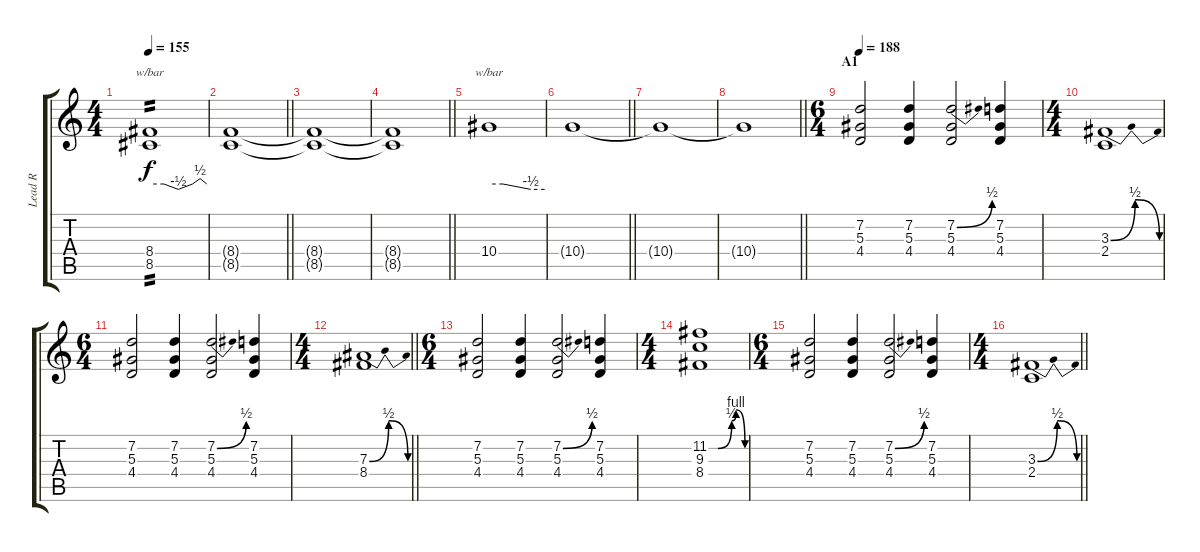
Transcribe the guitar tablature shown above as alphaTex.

\track ("Lead R" "Lead R") {instrument overdrivenguitar}
\staff {score tabs}
\tuning (C4 G3 Eb3 Bb2 F2 C2) {hide}
\ts (4 4)
\section ("" "")
\tempo 155
\clef g2
\ks c
(8.4 8.5).1{tbe (custom default 0 0 15 0 30 -2 45 0 53 2 60 0) tp 2 dy f} |
\barLineRight lightlight
(8.4{t} 8.5{t}).1 |
(8.4{t} 8.5{t}).1 |
\barLineRight lightlight
(8.4{t} 8.5{t}).1 |
\section ("" "")
10.4.1{tbe (custom default 0 0 15 0 45 -2 60 -2)} |
\barLineRight lightlight
10.4{t}.1 |
10.4{t}.1 |
\barLineRight lightlight
10.4{t}.1 |
\ts (6 4)
\section ("" "A1")
\tempo 188
(7.2 5.3 4.4).2 (7.2 5.3 4.4).4 (7.2{be (bend 0 0 60 2)} 5.3 4.4).2 (7.2 5.3 4.4).4 |
\ts (4 4)
(3.3{be (bendrelease 0 0 55 2 55 2 60 0)} 2.4).1 |
\ts (6 4)
(7.2 5.3 4.4).2 (7.2 5.3 4.4).4 (7.2{be (bend 0 0 60 2)} 5.3 4.4).2 (7.2 5.3 4.4).4 |
\ts (4 4)
\barLineRight lightlight
(7.3{be (bendrelease 0 0 55 2 55 2 60 0)} 8.4).1 |
\ts (6 4)
\section ("" "")
(7.2 5.3 4.4).2 (7.2 5.3 4.4).4 (7.2{be (bend 0 0 60 2)} 5.3 4.4).2 (7.2 5.3 4.4).4 |
\ts (4 4)
(11.2{be (custom 0 0 15 0 38 2 45 4 60 0)} 9.3 8.4).1 |
\ts (6 4)
(7.2 5.3 4.4).2 (7.2 5.3 4.4).4 (7.2{be (bend 0 0 60 2)} 5.3 4.4).2 (7.2 5.3 4.4).4 |
\ts (4 4)
\barLineRight lightlight
(3.3{be (bendrelease 0 0 55 2 55 2 60 0)} 2.4).1
